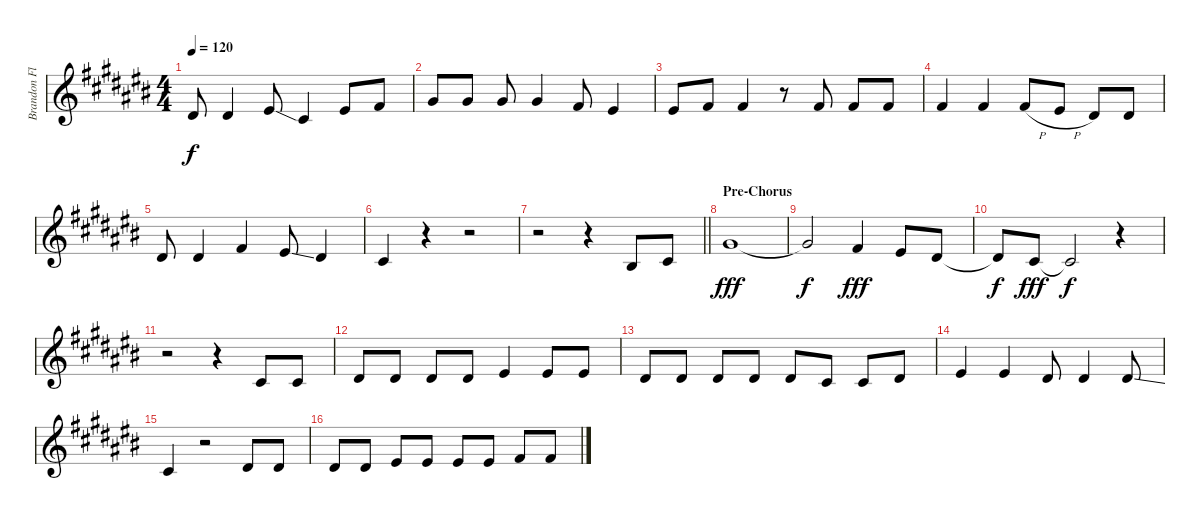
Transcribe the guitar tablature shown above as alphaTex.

\track ("Brandon Flowers' vocals" "Brandon Fl") {instrument altosax}
\staff {score}
\tuning (Eb4 Bb3 Gb3 Db3 Ab2 Eb2) {hide}
\ts (4 4)
\tempo 120
\clef g2
\ks c#
5.2.8{dy f} 5.2.4 7.2{ss}.8 3.2.4 7.2.8 8.2.8 |
5.1.8 5.1.8 5.1.8 5.1.4 8.2.8 7.2.4 |
7.2.8 8.2.8 8.2.4 r.8 8.2.8 8.2.8 8.2.8 |
8.2.4 8.2.4 8.2{h}.8 7.2{h}.8 5.2.8 5.2.8 |
5.2.8 5.2.4 8.2.4 7.2{ss}.8 5.2.4 |
7.3.4 r.4 r.2 |
\barLineRight lightlight
r.2 r.4 6.3.8 7.3.8 |
\section ("" "Pre-Chorus")
5.1.1{dy fff} |
5.1{t}.2{dy f} 8.2.4{dy fff} 7.2.8 5.2.8 |
5.2{t}.8{dy f} 7.3.8{dy fff} 7.3{t}.2{dy f} r.4 |
r.2 r.4 7.3.8 7.3.8 |
5.2.8 5.2.8 5.2.8 5.2.8 7.2.4 7.2.8 7.2.8 |
5.2.8 5.2.8 5.2.8 5.2.8 5.2.8 7.3.8 7.3.8 5.2.8 |
7.2.4 7.2.4 5.2.8 5.2.4 5.2{ss}.8 |
3.2.4 r.2 5.2.8 5.2.8 |
5.2.8 5.2.8 7.2.8 7.2.8 7.2.8 7.2.8 8.2.8 8.2.8
